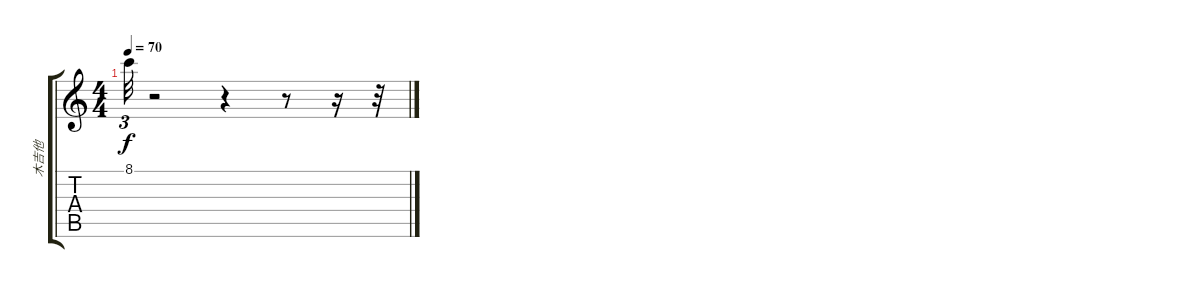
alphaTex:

\track ("木吉他" "木吉他") {instrument acousticguitarsteel}
\staff {score tabs}
\tuning (E4 B3 G3 D3 A2 E2) {hide}
\ts (4 4)
\tempo 70
\clef g2
\ks c
8.1{t}.32{tu (3 2) dy f} r.2 r.4 r.8 r.16 r.32
